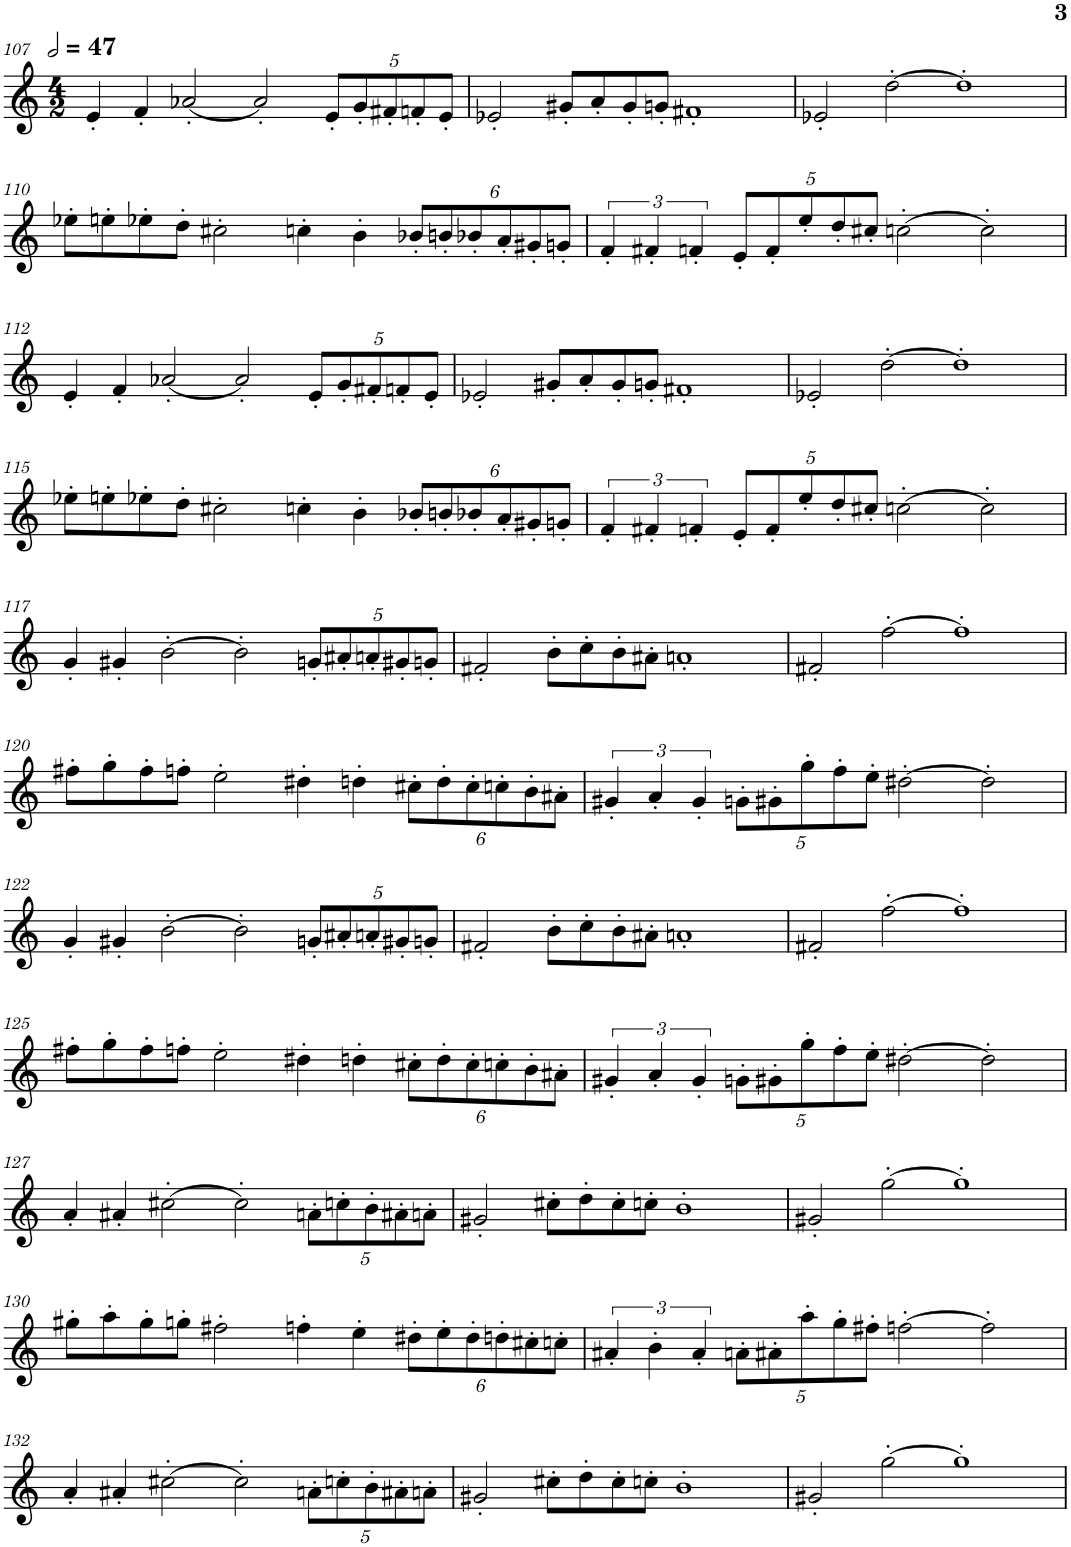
**kern
*part1
*staff1
*I"Flauta Transversal
*I'Fl.
!!LO:PB:g=z
*clefG2
*k[]
*M4/2
*MM94
=107
4e'/
4f'/
[2a-X'/
2a-'/]
*Xbrackettup
10e'/L
10g'/
10f#X'/
10fn'/
10e'/J
=108
2e-X'/
8g#X'/L
8a'/
8g#'/
8gn'/J
1f#X'
=109
2e-X'/
[2dd'\
1dd']
!!LO:LB:g=z
=110
8ee-X'\L
8een'\
8ee-X'\
8dd'\J
2cc#X'\
4ccn'\
4b'\
12b-X'/L
12bn'/
12b-X'/
12a'/
12g#X'/
12gn'/J
=111
*brackettup
6f'/
6f#X'/
6fn'/
*Xbrackettup
10e'/L
10f'/
10ee'/
10dd'/
10cc#X'/J
[2ccn'\
2cc'\]
!!LO:LB:g=z
=112
4e'/
4f'/
[2a-X'/
2a-'/]
10e'/L
10g'/
10f#X'/
10fn'/
10e'/J
=113
2e-X'/
8g#X'/L
8a'/
8g#'/
8gn'/J
1f#X'
=114
2e-X'/
[2dd'\
1dd']
!!LO:LB:g=z
=115
8ee-X'\L
8een'\
8ee-X'\
8dd'\J
2cc#X'\
4ccn'\
4b'\
12b-X'/L
12bn'/
12b-X'/
12a'/
12g#X'/
12gn'/J
=116
*brackettup
6f'/
6f#X'/
6fn'/
*Xbrackettup
10e'/L
10f'/
10ee'/
10dd'/
10cc#X'/J
[2ccn'\
2cc'\]
!!LO:LB:g=z
=117
4g'/
4g#X'/
[2b'\
2b'\]
10gn'/L
10a#X'/
10an'/
10g#X'/
10gn'/J
=118
2f#X'/
8b'\L
8cc'\
8b'\
8a#X'\J
1an'
=119
2f#X'/
[2ff'\
1ff']
!!LO:LB:g=z
=120
8ff#X'\L
8gg'\
8ff#'\
8ffn'\J
2ee'\
4dd#X'\
4ddn'\
12cc#X'\L
12dd'\
12cc#'\
12ccn'\
12b'\
12a#X'\J
=121
*brackettup
6g#X'/
6a'/
6g#'/
*Xbrackettup
10gn'\L
10g#X'\
10gg'\
10ff'\
10ee'\J
[2dd#X'\
2dd#'\]
!!LO:LB:g=z
=122
4g'/
4g#X'/
[2b'\
2b'\]
10gn'/L
10a#X'/
10an'/
10g#X'/
10gn'/J
=123
2f#X'/
8b'\L
8cc'\
8b'\
8a#X'\J
1an'
=124
2f#X'/
[2ff'\
1ff']
!!LO:LB:g=z
=125
8ff#X'\L
8gg'\
8ff#'\
8ffn'\J
2ee'\
4dd#X'\
4ddn'\
12cc#X'\L
12dd'\
12cc#'\
12ccn'\
12b'\
12a#X'\J
=126
*brackettup
6g#X'/
6a'/
6g#'/
*Xbrackettup
10gn'\L
10g#X'\
10gg'\
10ff'\
10ee'\J
[2dd#X'\
2dd#'\]
!!LO:LB:g=z
=127
4a'/
4a#X'/
[2cc#X'\
2cc#'\]
10an'\L
10ccn'\
10b'\
10a#X'\
10an'\J
=128
2g#X'/
8cc#X'\L
8dd'\
8cc#'\
8ccn'\J
1b'
=129
2g#X'/
[2gg'\
1gg']
!!LO:LB:g=z
=130
8gg#X'\L
8aa'\
8gg#'\
8ggn'\J
2ff#X'\
4ffn'\
4ee'\
12dd#X'\L
12ee'\
12dd#'\
12ddn'\
12cc#X'\
12ccn'\J
=131
*brackettup
6a#X'/
6b'\
6a#'/
*Xbrackettup
10an'\L
10a#X'\
10aa'\
10gg'\
10ff#X'\J
[2ffn'\
2ff'\]
!!LO:LB:g=z
=132
4a'/
4a#X'/
[2cc#X'\
2cc#'\]
10an'\L
10ccn'\
10b'\
10a#X'\
10an'\J
=133
2g#X'/
8cc#X'\L
8dd'\
8cc#'\
8ccn'\J
1b'
=134
2g#X'/
[2gg'\
1gg']
=
*-
